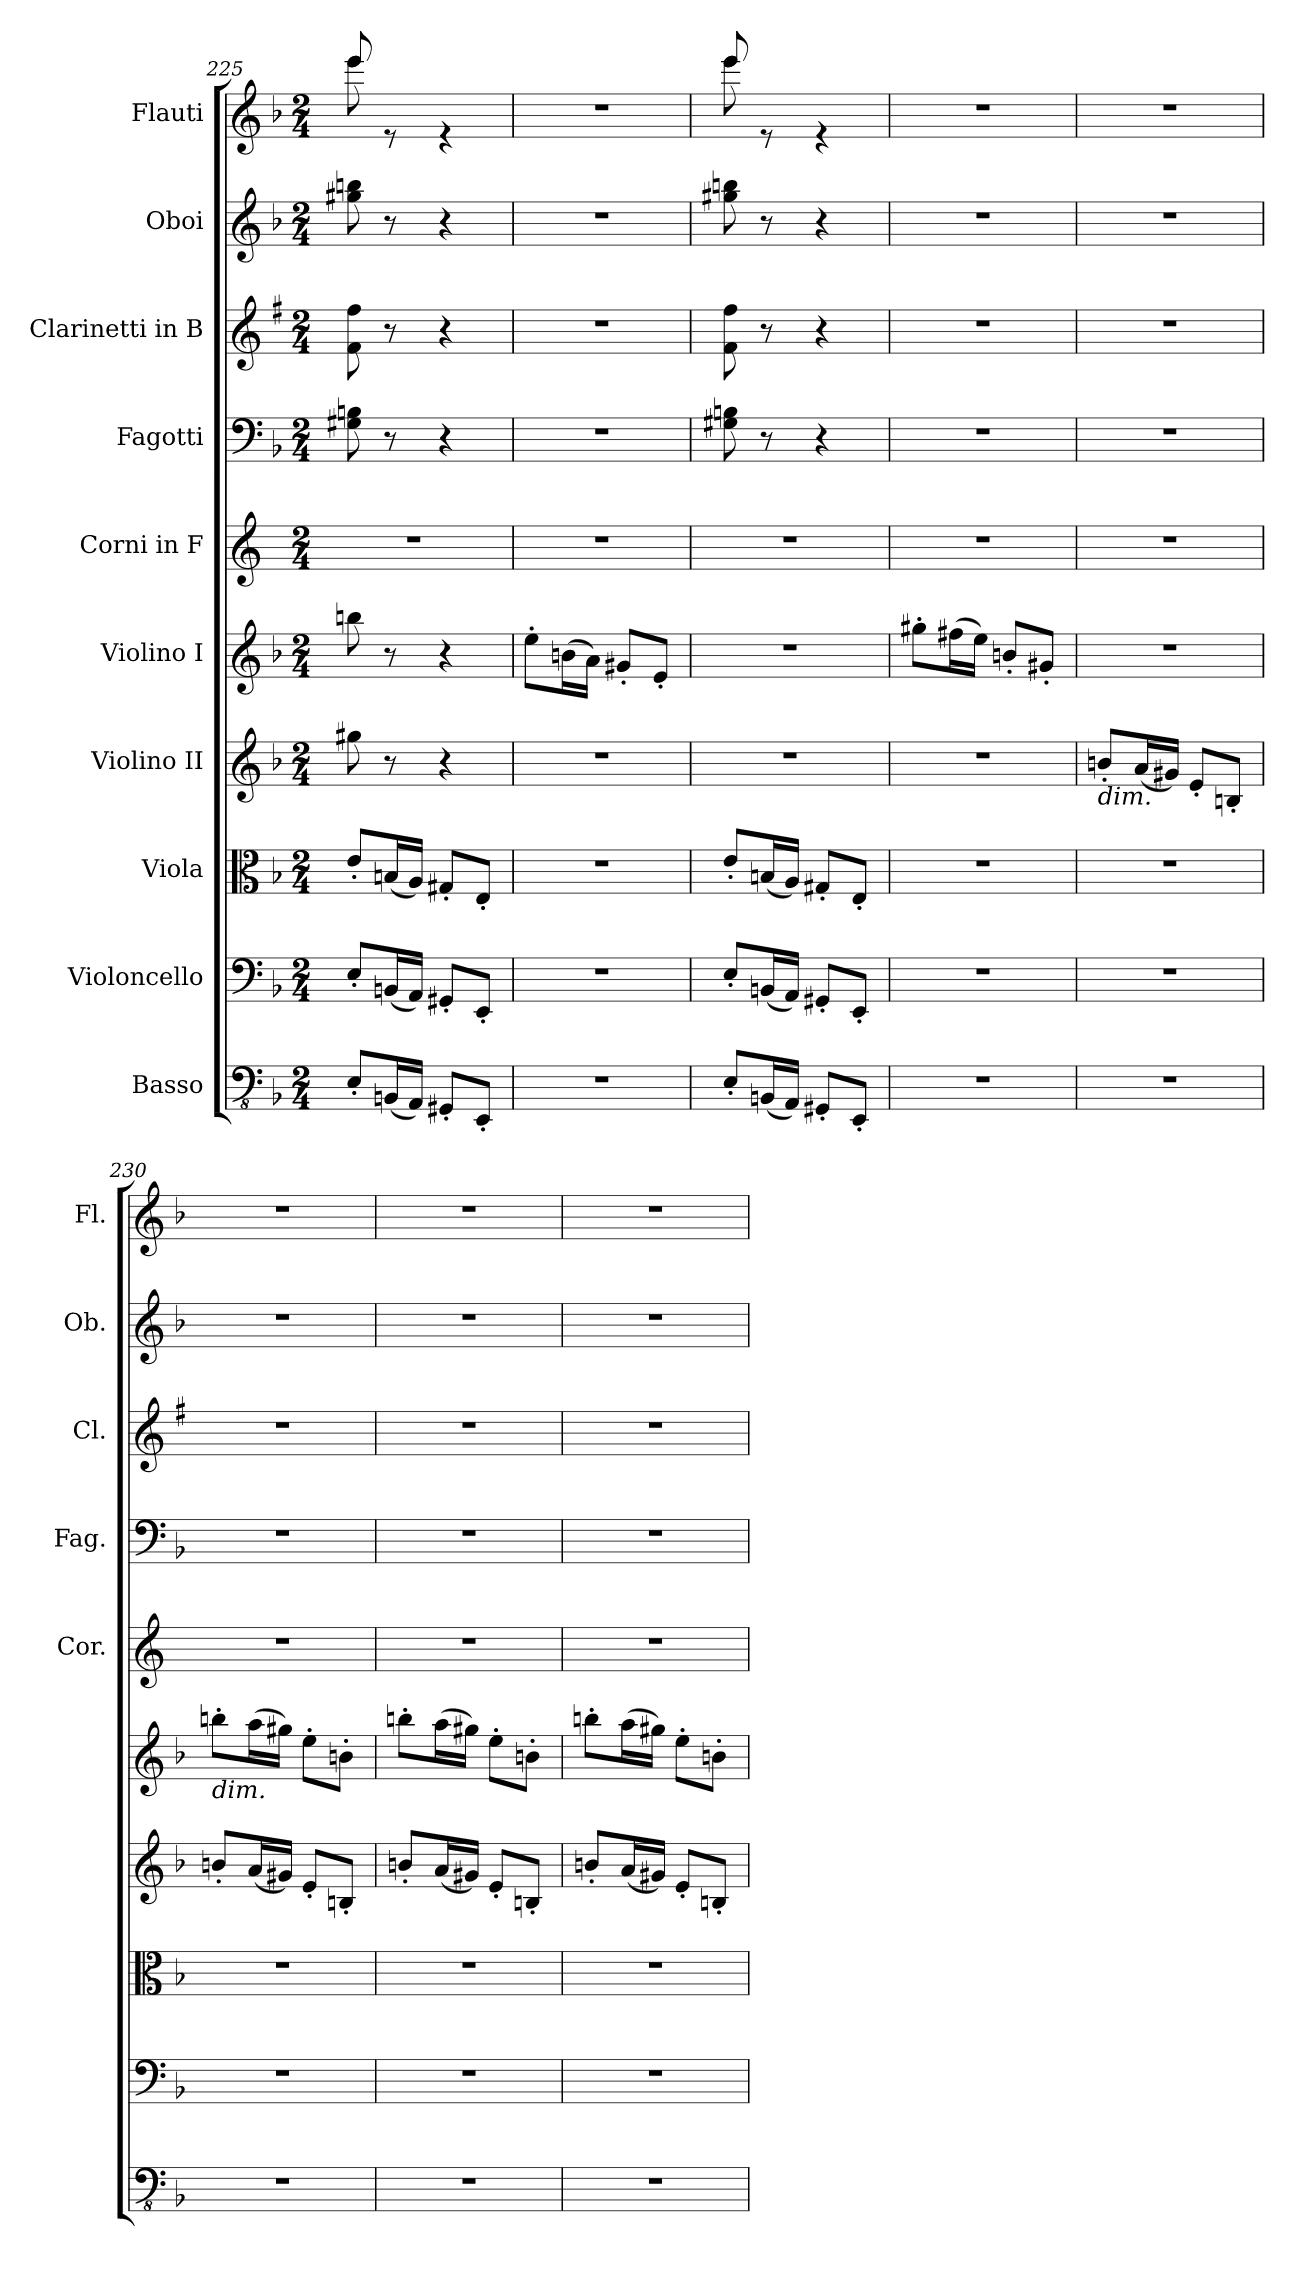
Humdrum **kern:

**kern	**kern	**kern	**kern	**kern	**kern	**kern	**kern	**kern	**kern
*part10	*part9	*part8	*part7	*part6	*part5	*part4	*part3	*part2	*part1
*staff10	*staff9	*staff8	*staff7	*staff6	*staff5	*staff4	*staff3	*staff2	*staff1
*I"Basso	*I"Violoncello	*I"Viola	*I"Violino II	*I"Violino I	*I"Corni in F	*I"Fagotti	*I"Clarinetti in B	*I"Oboi	*I"Flauti
*	*	*	*	*	*I'Cor.	*I'Fag.	*I'Cl.	*I'Ob.	*I'Fl.
*clefFv4	*clefF4	*clefC3	*clefG2	*clefG2	*clefG2	*clefF4	*clefG2	*clefG2	*clefG2
*	*	*	*	*	*ITrd4c7	*	*ITrd1c2	*	*
*k[b-]	*k[b-]	*k[b-]	*k[b-]	*k[b-]	*k[b-]	*k[b-]	*k[b-]	*k[b-]	*k[b-]
*M2/4	*M2/4	*M2/4	*M2/4	*M2/4	*M2/4	*M2/4	*M2/4	*M2/4	*M2/4
=225	=225	=225	=225	=225	=225	=225	=225	=225	=225
*	*	*	*	*	*	*	*	*	*^
8EE'/L	8E'/L	8e'/L	8gg#X\	8bbn\	2r	8G#X\ 8Bn\	8e\ 8ee\	8gg#X\ 8bbn\	8eee/	8eee\
(16BBBn/L	(16BBn/L	(16Bn/L	8r	8r	.	8r	8r	8r	8re	4.ryy
16AAA/JJ)	16AA/JJ)	16A/JJ)	.	.	.	.	.	.	.	.
8GGG#X'/L	8GG#X'/L	8G#X'/L	4r	4r	.	4r	4r	4r	4re	.
8EEE'/J	8EE'/J	8E'/J	.	.	.	.	.	.	.	.
*	*	*	*	*	*	*	*	*	*v	*v
=226	=226	=226	=226	=226	=226	=226	=226	=226	=226
2r	2r	2r	2r	8ee'\L	2r	2r	2r	2r	2r
.	.	.	.	(16bn\L	.	.	.	.	.
.	.	.	.	16a\JJ)	.	.	.	.	.
.	.	.	.	8g#X'/L	.	.	.	.	.
.	.	.	.	8e'/J	.	.	.	.	.
=227	=227	=227	=227	=227	=227	=227	=227	=227	=227
*	*	*	*	*	*	*	*	*	*^
8EE'/L	8E'/L	8e'/L	2r	2r	2r	8G#X\ 8Bn\	8e\ 8ee\	8gg#X\ 8bbn\	8eee/	8eee\
(16BBBn/L	(16BBn/L	(16Bn/L	.	.	.	8r	8r	8r	8re	4.ryy
16AAA/JJ)	16AA/JJ)	16A/JJ)	.	.	.	.	.	.	.	.
8GGG#X'/L	8GG#X'/L	8G#X'/L	.	.	.	4r	4r	4r	4re	.
8EEE'/J	8EE'/J	8E'/J	.	.	.	.	.	.	.	.
*	*	*	*	*	*	*	*	*	*v	*v
=228	=228	=228	=228	=228	=228	=228	=228	=228	=228
2r	2r	2r	2r	8gg#X'\L	2r	2r	2r	2r	2r
.	.	.	.	(16ff#X\L	.	.	.	.	.
.	.	.	.	16ee\JJ)	.	.	.	.	.
.	.	.	.	8bn'/L	.	.	.	.	.
.	.	.	.	8g#X'/J	.	.	.	.	.
!!LO:PB:g=z
=229	=229	=229	=229	=229	=229	=229	=229	=229	=229
!	!	!	!LO:TX:b:i:t=dim.	!	!	!	!	!	!
2r	2r	2r	8bn'/L	2r	2r	2r	2r	2r	2r
.	.	.	(16a/L	.	.	.	.	.	.
.	.	.	16g#X/JJ)	.	.	.	.	.	.
.	.	.	8e'/L	.	.	.	.	.	.
.	.	.	8Bn'/J	.	.	.	.	.	.
=230	=230	=230	=230	=230	=230	=230	=230	=230	=230
!	!	!	!	!LO:TX:b:i:t=dim.	!	!	!	!	!
2r	2r	2r	8bn'/L	8bbn'\L	2r	2r	2r	2r	2r
.	.	.	(16a/L	(16aa\L	.	.	.	.	.
.	.	.	16g#X/JJ)	16gg#X\JJ)	.	.	.	.	.
.	.	.	8e'/L	8ee'\L	.	.	.	.	.
.	.	.	8Bn'/J	8bn'\J	.	.	.	.	.
=231	=231	=231	=231	=231	=231	=231	=231	=231	=231
2r	2r	2r	8bn'/L	8bbn'\L	2r	2r	2r	2r	2r
.	.	.	(16a/L	(16aa\L	.	.	.	.	.
.	.	.	16g#X/JJ)	16gg#X\JJ)	.	.	.	.	.
.	.	.	8e'/L	8ee'\L	.	.	.	.	.
.	.	.	8Bn'/J	8bn'\J	.	.	.	.	.
=232	=232	=232	=232	=232	=232	=232	=232	=232	=232
2r	2r	2r	8bn'/L	8bbn'\L	2r	2r	2r	2r	2r
.	.	.	(16a/L	(16aa\L	.	.	.	.	.
.	.	.	16g#X/JJ)	16gg#X\JJ)	.	.	.	.	.
.	.	.	8e'/L	8ee'\L	.	.	.	.	.
.	.	.	8Bn'/J	8bn'\J	.	.	.	.	.
=	=	=	=	=	=	=	=	=	=
*-	*-	*-	*-	*-	*-	*-	*-	*-	*-
